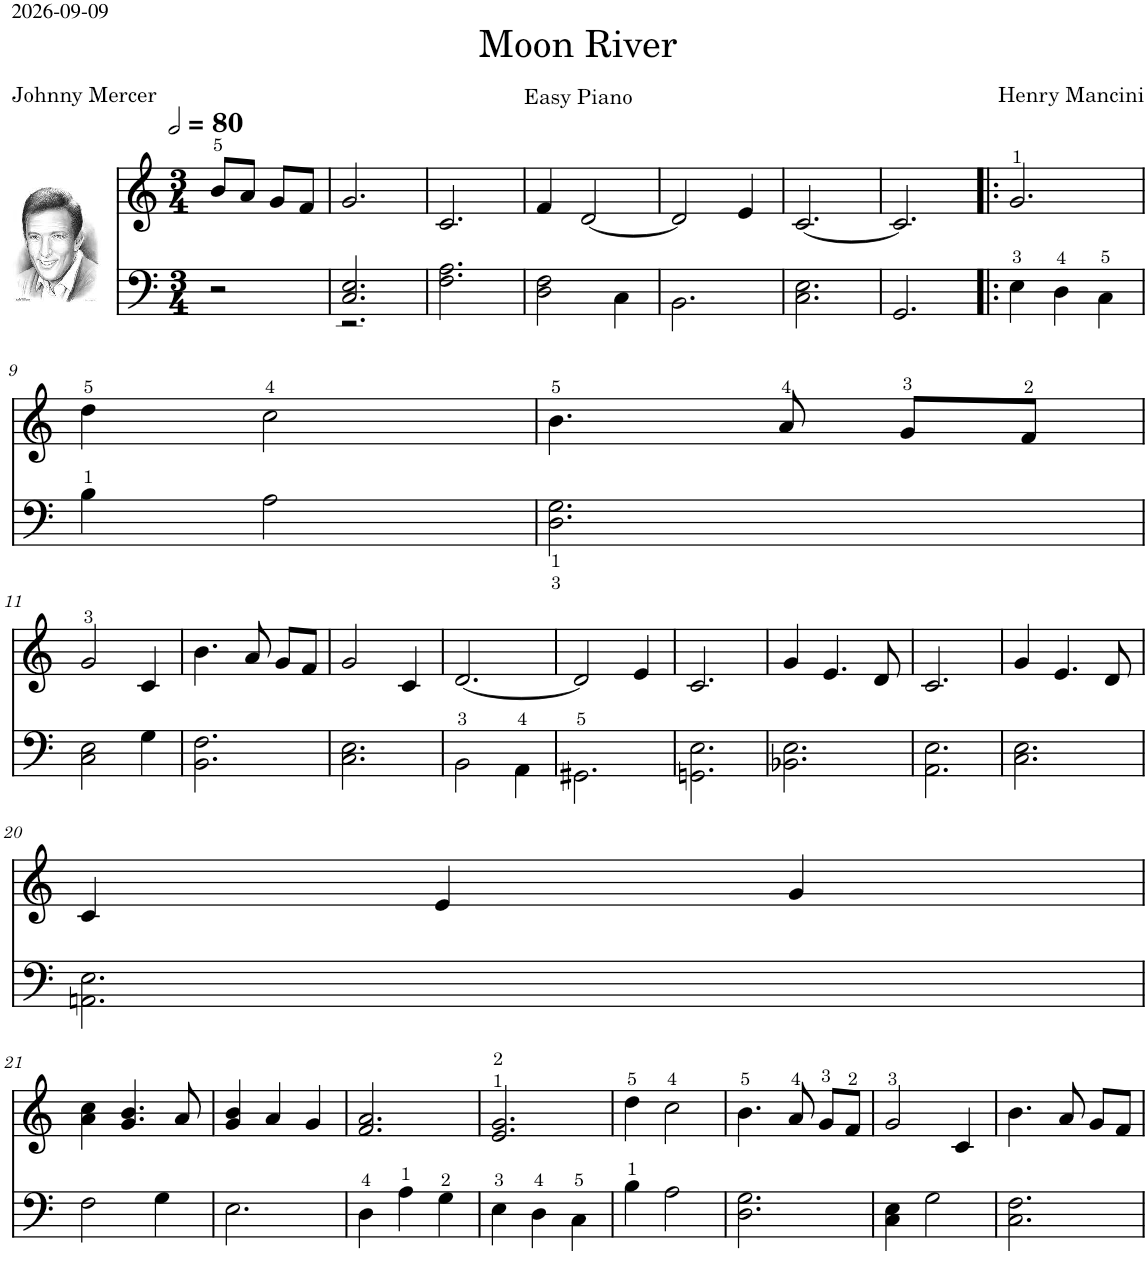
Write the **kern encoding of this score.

**kern	**kern
*part2	*part1
*staff2	*staff1
*I"Piano	*I"Piano
*I'Pno	*I'Pno
*clefF4	*clefG2
*k[]	*k[]
*M3/4	*M3/4
*MM160	*MM160
=1	=1
2r	8b/L
.	8a/J
.	8g/L
.	8f/J
=2	=2
*^	*
2.C/ 2.E/	2.r	2.g/
*v	*v	*
=3	=3
2.F\ 2.A\	2.c/
=4	=4
2D\ 2F\	4f/
.	[2d/
4C\	.
=5	=5
2.BB\	2d/]
.	4e/
=6	=6
2.C\ 2.E\	[2.c/
=7	=7
2.GG/	2.c/]
=8!|:	=8!|:
4E\	2.g/
4D\	.
4C\	.
!!LO:LB:g=z
=9	=9
4B\	4dd\
2A\	2cc\
=10	=10
2.D\< 2.G\<	4.b\
.	8a/
.	8g/L
.	8f/J
!!LO:LB:g=z
=11	=11
2C\ 2E\	2g/
4G\	4c/
=12	=12
2.BB\ 2.F\	4.b\
.	8a/
.	8g/L
.	8f/J
=13	=13
2.C\ 2.E\	2g/
.	4c/
=14	=14
2BB\	[2.d/
4AA\	.
=15	=15
2.GG#X\	2d/]
.	4e/
=16	=16
2.GGn\ 2.E\	2.c/
=17	=17
2.BB-X\ 2.E\	4g/
.	4.e/
.	8d/
=18	=18
2.AA\ 2.E\	2.c/
=19	=19
2.C\ 2.E\	4g/
.	4.e/
.	8d/
!!LO:LB:g=z
=20	=20
2.AAn\ 2.E\	4c/
.	4e/
.	4g/
!!LO:LB:g=z
=21	=21
2F\	4a\ 4cc\
.	4.g/ 4.b/
4G\	.
.	8a/
=22	=22
2.E\	4g/ 4b/
.	4a/
.	4g/
=23	=23
4D\	2.f/ 2.a/
4A\	.
4G\	.
=24	=24
4E\	2.e/ 2.g/
4D\	.
4C\	.
=25	=25
4B\	4dd\
2A\	2cc\
=26	=26
2.D\ 2.G\	4.b\
.	8a/
.	8g/L
.	8f/J
=27	=27
4C\ 4E\	2g/
2G\	.
.	4c/
=28	=28
2.C\ 2.F\	4.b\
.	8a/
.	8g/L
.	8f/J
=	=
*-	*-
